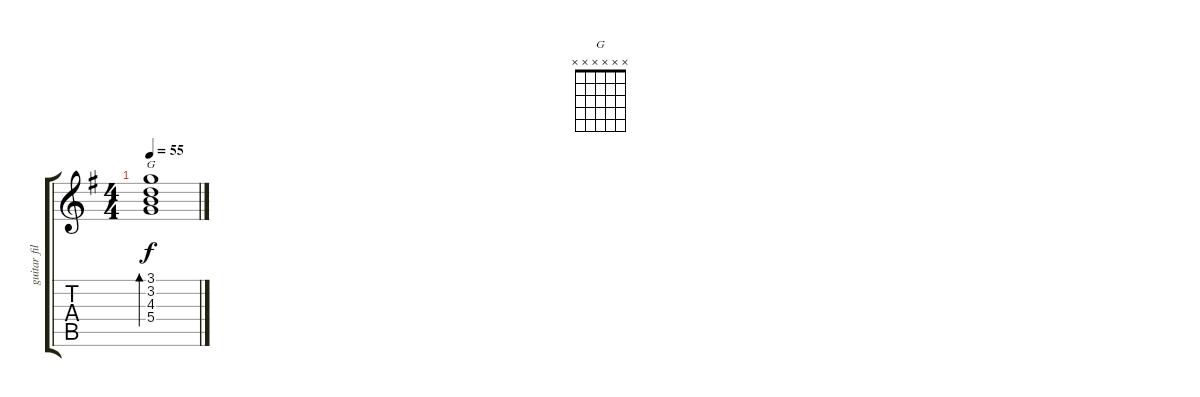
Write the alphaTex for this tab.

\track ("guitar fills [mixed]" "guitar fil") {instrument electricguitarclean}
\staff {score tabs}
\tuning (E4 B3 G3 D3 A2 E2) {hide}
\chord ("G" x x x x x x)
\ts (4 4)
\tempo 55
\clef g2
\ks g
(3.1 3.2 4.3 5.4).1{bd 60 ch "G" dy f}
